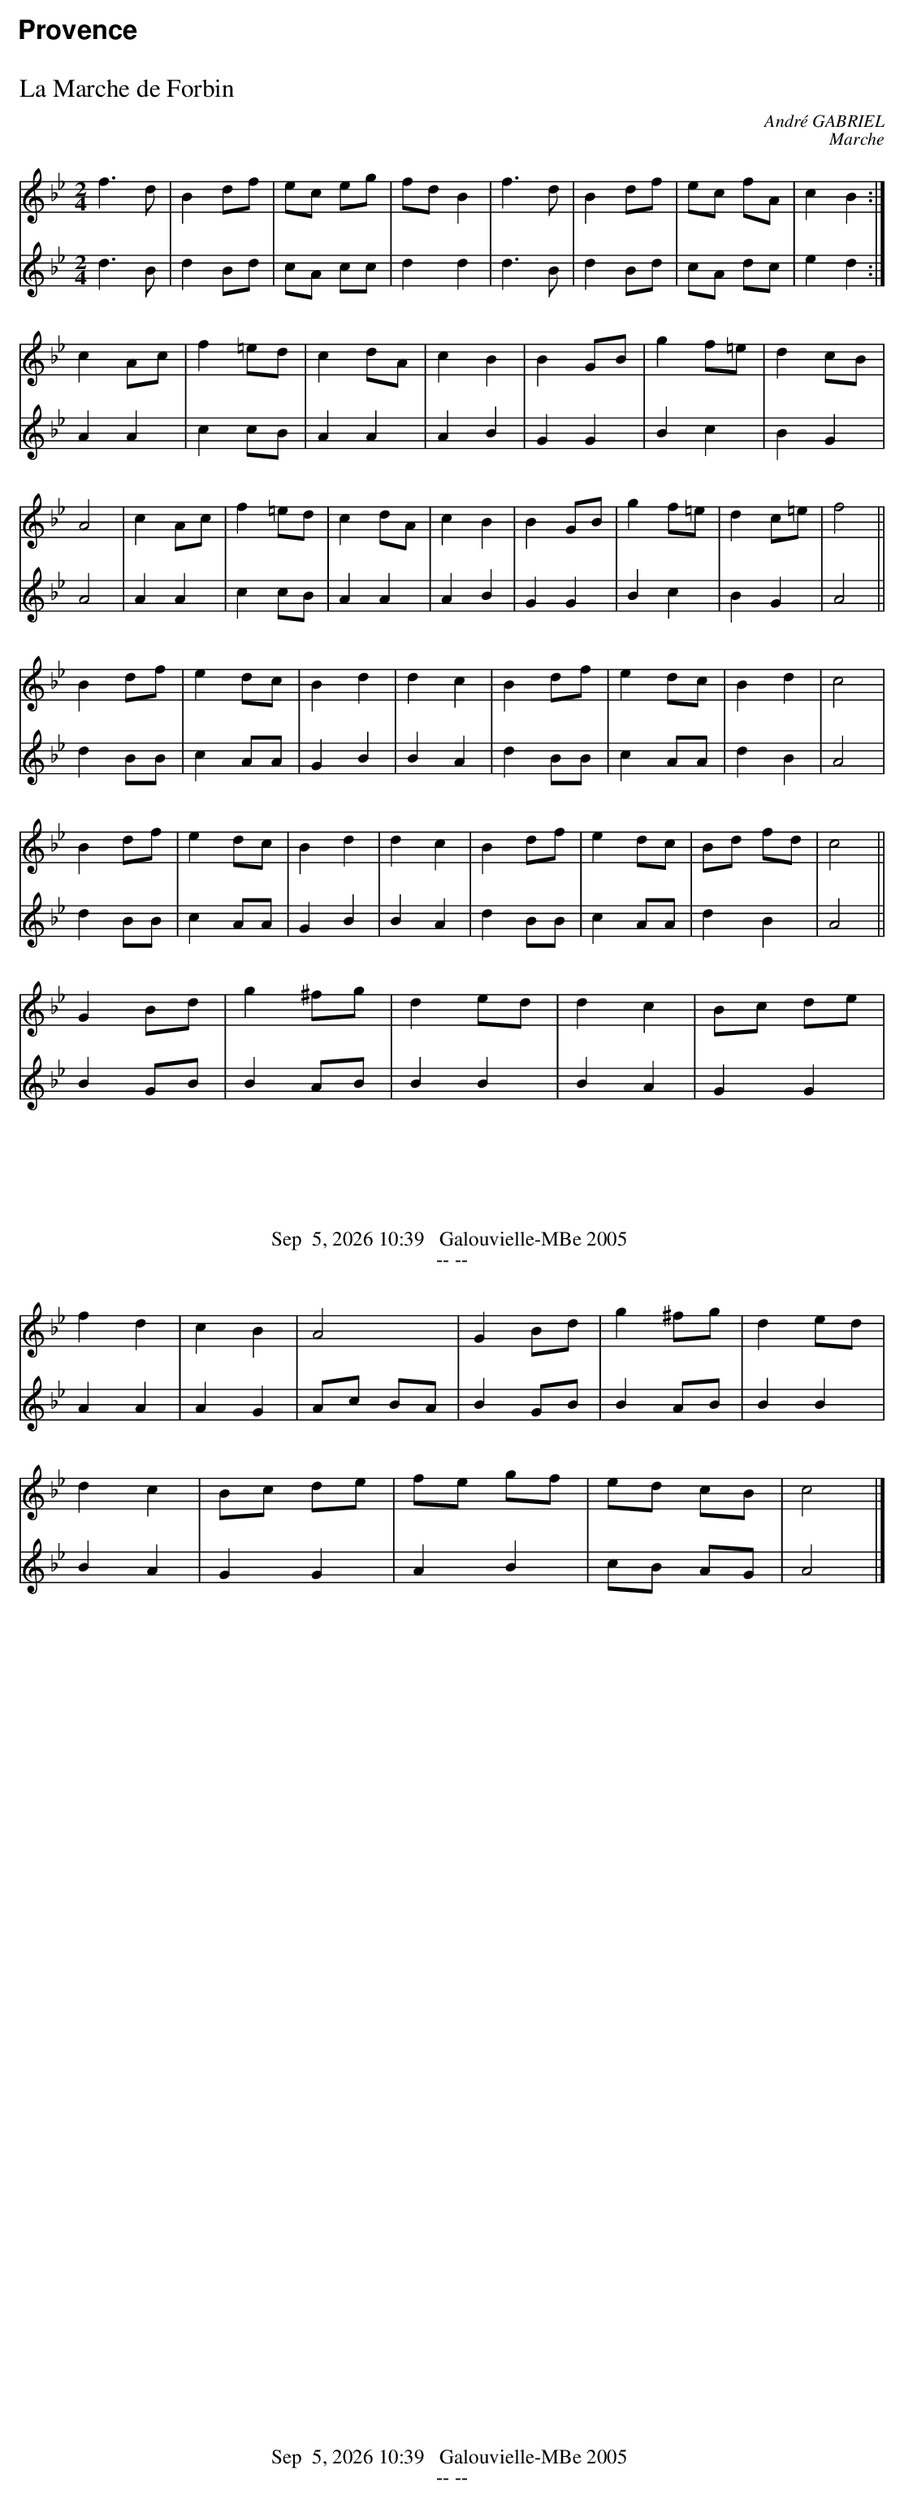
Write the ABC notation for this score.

X:1
T:La Marche de Forbin
C:André GABRIEL
M:2/4
L:1/16
K:Bb
V:1
f6d2|B4d2f2|e2c2 e2g2|f2d2 B4|f6d2|B4d2f2|e2c2 f2A2|c4B4:|
c4A2c2|f4=e2d2|c4d2A2|c4B4|B4G2B2|g4f2=e2|d4c2B2|
A8|c4A2c2|f4=e2d2|c4d2A2|c4B4|B4G2B2|g4f2=e2|d4c2=e2|f8||
B4d2f2|e4d2c2|B4d4|d4c4|B4d2f2|e4d2c2|B4d4|c8|
B4d2f2|e4d2c2|B4d4|d4c4|B4d2f2|e4d2c2|B2d2 f2d2|c8||
G4B2d2|g4^f2g2|d4e2d2|d4c4|B2c2 d2e2|
f4d4|c4B4|A8|G4B2d2|g4^f2g2|d4e2d2|
d4c4|B2c2 d2e2|f2e2 g2f2|e2d2 c2B2|c8|]
V:2
d6B2|d4B2d2|c2A2 c2c2|d4d4|d6B2|d4B2d2|c2A2 d2c2|e4d4:|
A4A4|c4c2B2|A4A4|A4B4|G4G4|B4c4|B4G4|
A8|A4A4|c4c2B2|A4A4|A4B4|G4G4|B4c4|B4G4|A8||
d4B2B2|c4A2A2|G4B4|B4A4|d4B2B2|c4A2A2|d4B4|
A8|d4B2B2|c4A2A2|G4B4|B4A4|d4B2B2|c4A2A2|d4B4|A8||
B4G2B2|B4A2B2|B4B4|B4A4|G4G4|A4A4|A4G4|A2c2 B2A2|
B4G2B2|B4A2B2|B4B4|B4A4|G4G4|A4B4|c2B2 A2G2|A8|]
